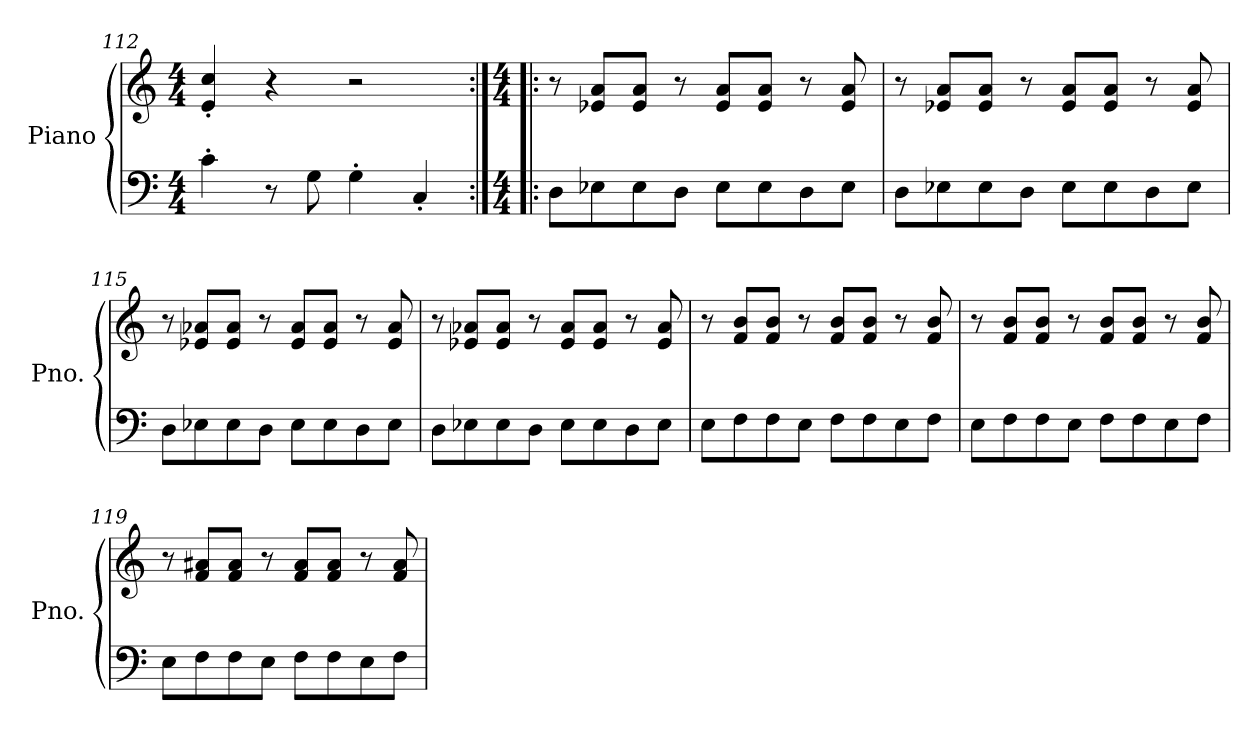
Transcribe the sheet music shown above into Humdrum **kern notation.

**kern	**kern
*part1	*part1
*staff2	*staff1
*I"Piano	*
*I'Pno.	*
*clefF4	*clefG2
*k[]	*k[]
*M4/4	*M4/4
=112	=112
4c'\	4e/' 4cc/'
8r	4r
8G\	.
4G'\	2r
4C'/	.
!!LO:PB:g=z
=113:|!|:	=113:|!|:
*M4/4	*M4/4
*	*MM200
8D\L	8r
8E-X\	8e-X/ 8a/L
8E-\	8e-/ 8a/J
8D\J	8r
8E-\L	8e-/ 8a/L
8E-\	8e-/ 8a/J
8D\	8r
8E-\J	8e-/ 8a/
=114	=114
8D\L	8r
8E-X\	8e-X/ 8a/L
8E-\	8e-/ 8a/J
8D\J	8r
8E-\L	8e-/ 8a/L
8E-\	8e-/ 8a/J
8D\	8r
8E-\J	8e-/ 8a/
=115	=115
8D\L	8r
8E-X\	8e-X/ 8a-X/L
8E-\	8e-/ 8a-/J
8D\J	8r
8E-\L	8e-/ 8a-/L
8E-\	8e-/ 8a-/J
8D\	8r
8E-\J	8e-/ 8a-/
=116	=116
8D\L	8r
8E-X\	8e-X/ 8a-X/L
8E-\	8e-/ 8a-/J
8D\J	8r
8E-\L	8e-/ 8a-/L
8E-\	8e-/ 8a-/J
8D\	8r
8E-\J	8e-/ 8a-/
!!LO:LB:g=z
=117	=117
8E\L	8r
8F\	8f/ 8b/L
8F\	8f/ 8b/J
8E\J	8r
8F\L	8f/ 8b/L
8F\	8f/ 8b/J
8E\	8r
8F\J	8f/ 8b/
=118	=118
8E\L	8r
8F\	8f/ 8b/L
8F\	8f/ 8b/J
8E\J	8r
8F\L	8f/ 8b/L
8F\	8f/ 8b/J
8E\	8r
8F\J	8f/ 8b/
=119	=119
8E\L	8r
8F\	8f/ 8a#X/L
8F\	8f/ 8a#/J
8E\J	8r
8F\L	8f/ 8a#/L
8F\	8f/ 8a#/J
8E\	8r
8F\J	8f/ 8a#/
=	=
*-	*-
